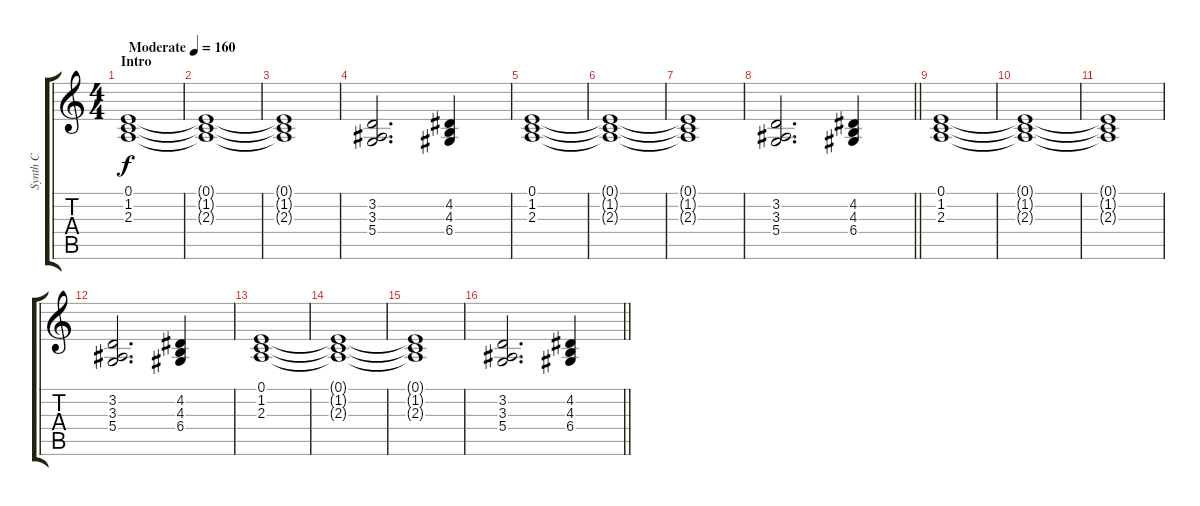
\track ("Synth C" "Synth C") {instrument pad4choir}
\staff {score tabs}
\tuning (E4 B3 G3 D3 A2 E2) {hide}
\ts (4 4)
\section ("" "Intro")
\tempo (160 "Moderate")
\clef g2
\ks c
(0.1 1.2 2.3).1{dy f instrument pad4choir} |
(0.1{t} 1.2{t} 2.3{t}).1 |
(0.1{t} 1.2{t} 2.3{t}).1 |
(3.2 3.3 5.4).2{d} (4.2 4.3 6.4).4 |
(0.1 1.2 2.3).1 |
(0.1{t} 1.2{t} 2.3{t}).1 |
(0.1{t} 1.2{t} 2.3{t}).1 |
\barLineRight lightlight
(3.2 3.3 5.4).2{d} (4.2 4.3 6.4).4 |
(0.1 1.2 2.3).1 |
(0.1{t} 1.2{t} 2.3{t}).1 |
(0.1{t} 1.2{t} 2.3{t}).1 |
(3.2 3.3 5.4).2{d} (4.2 4.3 6.4).4 |
(0.1 1.2 2.3).1 |
(0.1{t} 1.2{t} 2.3{t}).1 |
(0.1{t} 1.2{t} 2.3{t}).1 |
\barLineRight lightlight
(3.2 3.3 5.4).2{d} (4.2 4.3 6.4).4
